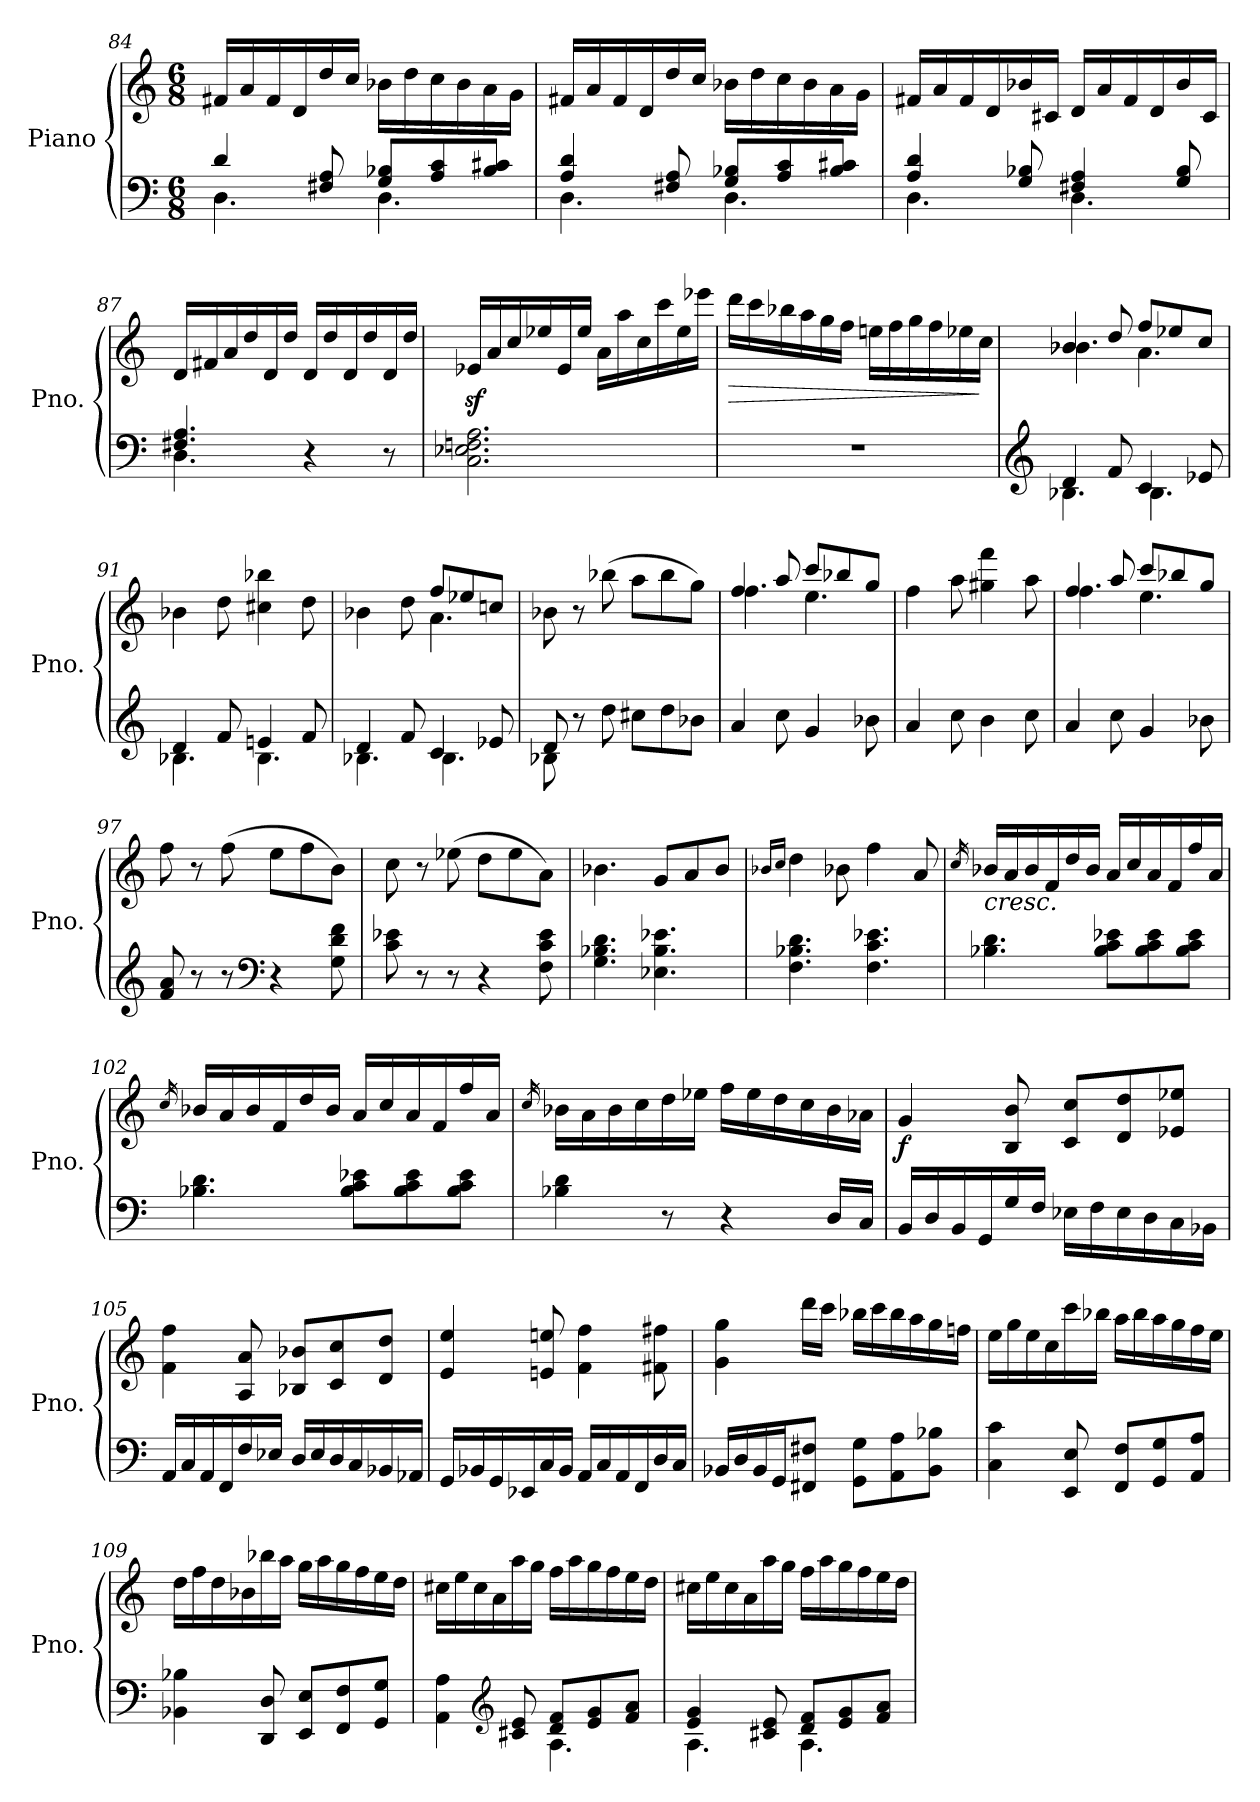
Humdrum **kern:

**kern	**kern	**dynam
*part1	*part1	*part1
*staff2	*staff1	*staff1/2
*I"Piano	*	*
*I'Pno.	*	*
!!LO:LB:g=z
*clefF4	*clefG2	*
*k[]	*k[]	*
*M6/8	*M6/8	*
=84	=84	=84
*^	*	*
4d/	4.D\	16f#X/LL	.
.	.	16a/	.
.	.	16f#/	.
.	.	16d/	.
8F#X/ 8A/	.	16dd/	.
.	.	16cc/JJ	.
8G/ 8B-X/L	4.D\	16b-X\LL	.
.	.	16dd\	.
8A/ 8c/	.	16cc\	.
.	.	16b-\	.
8B-/ 8c#X/J	.	16a\	.
.	.	16g\JJ	.
=85	=85	=85	=85
4A/ 4d/	4.D\	16f#X/LL	.
.	.	16a/	.
.	.	16f#/	.
.	.	16d/	.
8F#X/ 8A/	.	16dd/	.
.	.	16cc/JJ	.
8G/ 8B-X/L	4.D\	16b-X\LL	.
.	.	16dd\	.
8A/ 8c/	.	16cc\	.
.	.	16b-\	.
8B-/ 8c#X/J	.	16a\	.
.	.	16g\JJ	.
=86	=86	=86	=86
4A/ 4d/	4.D\	16f#X/LL	.
.	.	16a/	.
.	.	16f#/	.
.	.	16d/	.
8G/ 8B-X/	.	16b-X/	.
.	.	16c#X/JJ	.
4F#X/ 4A/	4.D\	16d/LL	.
.	.	16a/	.
.	.	16f#/	.
.	.	16d/	.
8G/ 8B-/	.	16b-/	.
.	.	16c#/JJ	.
!!LO:PB:g=z
=87	=87	=87	=87
4.F#X/ 4.A/	4.D\	16d/LL	.
.	.	16f#X/	.
.	.	16a/	.
.	.	16dd/	.
.	.	16d/	.
.	.	16dd/JJ	.
4r	4.ryy	16d/LL	.
.	.	16dd/	.
.	.	16d/	.
.	.	16dd/	.
8r	.	16d/	.
.	.	16dd/JJ	.
*v	*v	*	*
!!LO:LB:g=z
=88	=88	=88
2.C\ 2.E-X\ 2.Fn\ 2.A\	16e-Xz</LL	.
.	16a/	.
.	16cc/	.
.	16ee-X/	.
.	16e-/	.
.	16ee-/JJ	.
.	16a\LL	.
.	16aa\	.
.	16cc\	.
.	16ccc\	.
.	16ee-\	.
.	16eee-X\JJ	.
=89	=89	=89
!	!	!LO:HP:b
2.r	16ddd\LL	>
.	16ccc\	.
.	16bb-X\	.
.	16aa\	.
.	16gg\	.
.	16ff\JJ	.
.	16een\LL	.
.	16ff\	.
.	16gg\	.
.	16ff\	.
.	16ee-X\	.
.	16cc\JJ	]
=90	=90	=90
*clefG2	*	*
*^	*^	*
4d/	4.B-X\	4b-X/	4.b-\	.
8f/	.	8dd/	.	.
4c/	4.B-\	8ff/L	4.a\	.
.	.	8ee-X/	.	.
8e-X/	.	8cc/J	.	.
*	*	*v	*v	*
=91	=91	=91	=91
4d/	4.B-X\	4b-X\	.
8f/	.	8dd\	.
4en/	4.B-\	4cc#X\ 4bb-X\	.
8f/	.	8dd\	.
!!LO:LB:g=z
=92	=92	=92	=92
*	*	*^	*
4d/	4.B-X\	4b-X\	4.ryy	.
8f/	.	8dd\	.	.
4c/	4.B-\	8ff/L	4.a\	.
.	.	8ee-X/	.	.
8e-X/	.	8ccn/J	.	.
*	*	*v	*v	*
=93	=93	=93	=93
8d/	8B-X\	8b-X\	.
8r	8ryy	8r	.
8dd\	8ryy	(8bb-X\	.
8cc#X\L	4.ryy	8aa\L	.
8dd\	.	8bb-\	.
8b-X\J	.	8gg\J)	.
*v	*v	*	*
=94	=94	=94
*	*^	*
4a/	4ff/	4.ff\	.
8cc\	8aa/	.	.
4g/	8ccc/L	4.ee\	.
.	8bb-X/	.	.
8b-X\	8gg/J	.	.
*	*v	*v	*
=95	=95	=95
4a/	4ff\	.
8cc\	8aa\	.
4b\	4gg#X\ 4fff\	.
8cc\	8aa\	.
=96	=96	=96
*	*^	*
4a/	4ff/	4.ff\	.
8cc\	8aa/	.	.
4g/	8ccc/L	4.ee\	.
.	8bb-X/	.	.
8b-X\	8gg/J	.	.
*	*v	*v	*
!!LO:LB:g=z
=97	=97	=97
8f/ 8a/	8ff\	.
8r	8r	.
8r	(8ff\	.
*clefF4	*	*
4r	8ee\L	.
.	8ff\	.
8G\ 8d\ 8f\	8b\J)	.
=98	=98	=98
8c\ 8e-X\	8cc\	.
8r	8r	.
8r	(8ee-X\	.
4r	8dd\L	.
.	8ee-\	.
8F\ 8c\ 8e-\	8a\J)	.
=99	=99	=99
4.G\ 4.B-X\ 4.d\	4.b-X\	.
4.E-X\ 4.B-\ 4.e-X\	8g/L	.
.	8a/	.
.	8b-/J	.
=100	=100	=100
.	16qb-X/LL	.
.	16qcc/JJ	.
4.F\ 4.B-X\ 4.d\	4dd\	.
.	8b-\	.
4.F\ 4.c\ 4.e-X\	4ff\	.
.	8a/	.
=101	=101	=101
.	16qcc/	.
!	!LO:TX:b:i:t=cresc.	!
4.B-X\ 4.d\	16b-X/LL	.
.	16a/	.
.	16b-/	.
.	16f/	.
.	16dd/	.
.	16b-/JJ	.
8B-\ 8c\ 8e-X\L	16a/LL	.
.	16cc/	.
8B-\ 8c\ 8e-\	16a/	.
.	16f/	.
8B-\ 8c\ 8e-\J	16ff/	.
.	16a/JJ	.
!!LO:LB:g=z
=102	=102	=102
.	16qcc/	.
4.B-X\ 4.d\	16b-X/LL	.
.	16a/	.
.	16b-/	.
.	16f/	.
.	16dd/	.
.	16b-/JJ	.
8B-\ 8c\ 8e-X\L	16a/LL	.
.	16cc/	.
8B-\ 8c\ 8e-\	16a/	.
.	16f/	.
8B-\ 8c\ 8e-\J	16ff/	.
.	16a/JJ	.
!!LO:LB:g=z
=103	=103	=103
.	16qcc/	.
4B-X\ 4d\	16b-X\LL	.
.	16a\	.
.	16b-\	.
.	16cc\	.
8r	16dd\	.
.	16ee-X\JJ	.
4r	16ff\LL	.
.	16ee-\	.
.	16dd\	.
.	16cc\	.
16D/LL	16b-\	.
16C/JJ	16a-X\JJ	.
=104	=104	=104
!	!	!LO:DY:b
16BB/LL	4g/	f
16D/	.	.
16BB/	.	.
16GG/	.	.
16G/	8B/ 8b/	.
16F/JJ	.	.
16E-X\LL	8c/ 8cc/L	.
16F\	.	.
16E-\	8d/ 8dd/	.
16D\	.	.
16C\	8e-X/ 8ee-X/J	.
16BB-X\JJ	.	.
=105	=105	=105
16AA/LL	4f\ 4ff\	.
16C/	.	.
16AA/	.	.
16FF/	.	.
16F/	8A/ 8a/	.
16E-X/JJ	.	.
16D/LL	8B-X/ 8b-X/L	.
16E-/	.	.
16D/	8c/ 8cc/	.
16C/	.	.
16BB-X/	8d/ 8dd/J	.
16AA-X/JJ	.	.
!!LO:PB:g=z
=106	=106	=106
16GG/LL	4e/ 4ee/	.
16BB-X/	.	.
16GG/	.	.
16EE-X/	.	.
16C/	8en/ 8een/	.
16BB-/JJ	.	.
16AA/LL	4f\ 4ff\	.
16C/	.	.
16AA/	.	.
16FF/	.	.
16D/	8f#X\ 8ff#X\	.
16C/JJ	.	.
!!LO:LB:g=z
=107	=107	=107
16BB-X/LL	4g\ 4gg\	.
16D/	.	.
16BB-/	.	.
16GG/J	.	.
8FF#X/ 8F#X/J	16ddd\LL	.
.	16ccc\JJ	.
8GG\ 8G\L	16bb-X\LL	.
.	16ccc\	.
8AA\ 8A\	16bb-\	.
.	16aa\	.
8BB-\ 8B-X\J	16gg\	.
.	16ffn\JJ	.
=108	=108	=108
4C\ 4c\	16ee\LL	.
.	16gg\	.
.	16ee\	.
.	16cc\	.
8EE/ 8E/	16ccc\	.
.	16bb-X\JJ	.
8FF/ 8F/L	16aa\LL	.
.	16bb-\	.
8GG/ 8G/	16aa\	.
.	16gg\	.
8AA/ 8A/J	16ff\	.
.	16ee\JJ	.
=109	=109	=109
4BB-X\ 4B-X\	16dd\LL	.
.	16ff\	.
.	16dd\	.
.	16b-X\	.
8DD/ 8D/	16bb-X\	.
.	16aa\JJ	.
8EE/ 8E/L	16gg\LL	.
.	16aa\	.
8FF/ 8F/	16gg\	.
.	16ff\	.
8GG/ 8G/J	16ee\	.
.	16dd\JJ	.
!!LO:LB:g=z
=110	=110	=110
*^	*	*
4AA\ 4A\	4.ryy	16cc#X\LL	.
.	.	16ee\	.
.	.	16cc#\	.
.	.	16a\	.
*clefG2	*	*	*
8c#X/ 8e/	.	16aa\	.
.	.	16gg\JJ	.
8d/ 8f/L	4.A\	16ff\LL	.
.	.	16aa\	.
8e/ 8g/	.	16gg\	.
.	.	16ff\	.
8f/ 8a/J	.	16ee\	.
.	.	16dd\JJ	.
!!LO:LB:g=z
=111	=111	=111	=111
4e/ 4g/	4.A\	16cc#X\LL	.
.	.	16ee\	.
.	.	16cc#\	.
.	.	16a\	.
8c#X/ 8e/	.	16aa\	.
.	.	16gg\JJ	.
8d/ 8f/L	4.A\	16ff\LL	.
.	.	16aa\	.
8e/ 8g/	.	16gg\	.
.	.	16ff\	.
8f/ 8a/J	.	16ee\	.
.	.	16dd\JJ	.
*v	*v	*	*
=	=	=
*-	*-	*-
